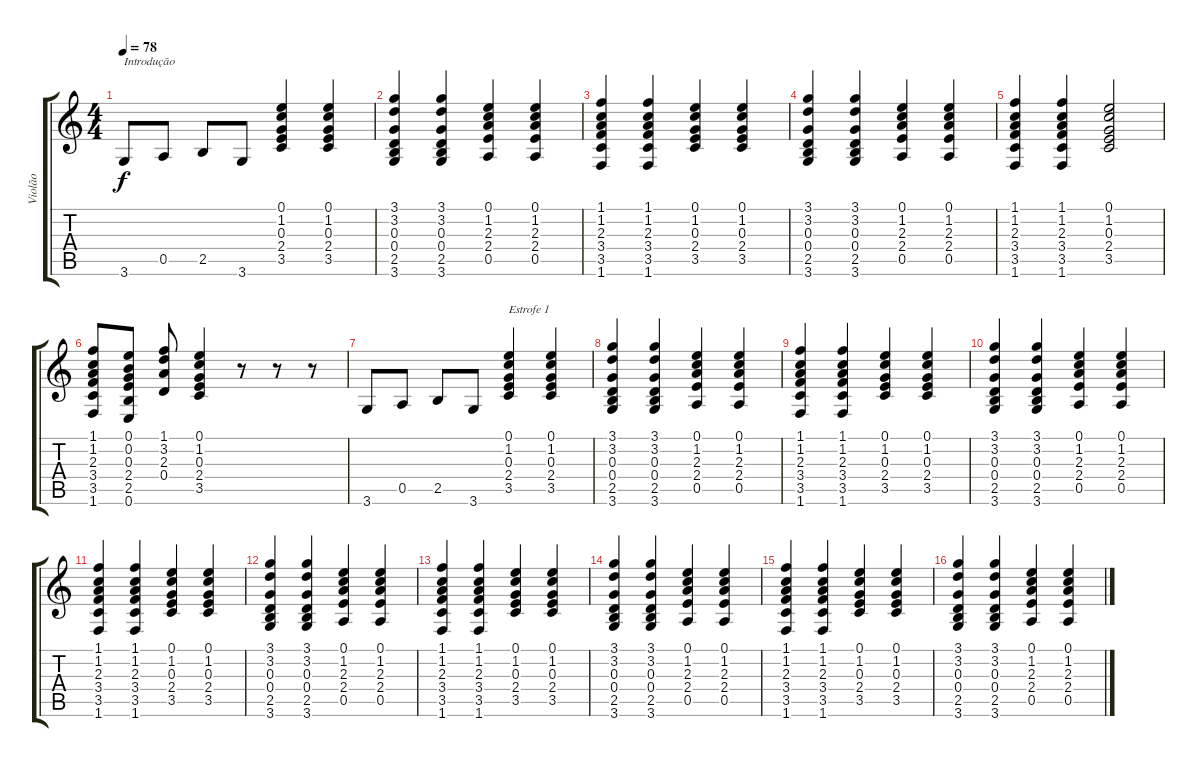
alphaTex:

\track ("Violão" "Violão") {instrument acousticguitarnylon}
\staff {score tabs}
\tuning (E4 B3 G3 D3 A2 E2) {hide}
\ts (4 4)
\tempo 78
\clef g2
\ks c
3.6.8{txt "Introdução" dy f instrument acousticguitarnylon} 0.5.8 2.5.8 3.6.8 (0.1 1.2 0.3 2.4 3.5).4 (0.1 1.2 0.3 2.4 3.5).4 |
(3.1 3.2 0.3 0.4 2.5 3.6).4 (3.1 3.2 0.3 0.4 2.5 3.6).4 (0.1 1.2 2.3 2.4 0.5).4 (0.1 1.2 2.3 2.4 0.5).4 |
(1.1 1.2 2.3 3.4 3.5 1.6).4 (1.1 1.2 2.3 3.4 3.5 1.6).4 (0.1 1.2 0.3 2.4 3.5).4 (0.1 1.2 0.3 2.4 3.5).4 |
(3.1 3.2 0.3 0.4 2.5 3.6).4 (3.1 3.2 0.3 0.4 2.5 3.6).4 (0.1 1.2 2.3 2.4 0.5).4 (0.1 1.2 2.3 2.4 0.5).4 |
(1.1 1.2 2.3 3.4 3.5 1.6).4 (1.1 1.2 2.3 3.4 3.5 1.6).4 (0.1 1.2 0.3 2.4 3.5).2 |
(1.1 1.2 2.3 3.4 3.5 1.6).8 (0.1 0.2 0.3 2.4 2.5 0.6).8 (1.1 3.2 2.3 0.4).8 (0.1 1.2 0.3 2.4 3.5).4 r.8 r.8 r.8 |
3.6.8 0.5.8 2.5.8 3.6.8 (0.1 1.2 0.3 2.4 3.5).4{txt "Estrofe 1"} (0.1 1.2 0.3 2.4 3.5).4 |
(3.1 3.2 0.3 0.4 2.5 3.6).4 (3.1 3.2 0.3 0.4 2.5 3.6).4 (0.1 1.2 2.3 2.4 0.5).4 (0.1 1.2 2.3 2.4 0.5).4 |
(1.1 1.2 2.3 3.4 3.5 1.6).4 (1.1 1.2 2.3 3.4 3.5 1.6).4 (0.1 1.2 0.3 2.4 3.5).4 (0.1 1.2 0.3 2.4 3.5).4 |
(3.1 3.2 0.3 0.4 2.5 3.6).4 (3.1 3.2 0.3 0.4 2.5 3.6).4 (0.1 1.2 2.3 2.4 0.5).4 (0.1 1.2 2.3 2.4 0.5).4 |
(1.1 1.2 2.3 3.4 3.5 1.6).4 (1.1 1.2 2.3 3.4 3.5 1.6).4 (0.1 1.2 0.3 2.4 3.5).4 (0.1 1.2 0.3 2.4 3.5).4 |
(3.1 3.2 0.3 0.4 2.5 3.6).4 (3.1 3.2 0.3 0.4 2.5 3.6).4 (0.1 1.2 2.3 2.4 0.5).4 (0.1 1.2 2.3 2.4 0.5).4 |
(1.1 1.2 2.3 3.4 3.5 1.6).4 (1.1 1.2 2.3 3.4 3.5 1.6).4 (0.1 1.2 0.3 2.4 3.5).4 (0.1 1.2 0.3 2.4 3.5).4 |
(3.1 3.2 0.3 0.4 2.5 3.6).4 (3.1 3.2 0.3 0.4 2.5 3.6).4 (0.1 1.2 2.3 2.4 0.5).4 (0.1 1.2 2.3 2.4 0.5).4 |
(1.1 1.2 2.3 3.4 3.5 1.6).4 (1.1 1.2 2.3 3.4 3.5 1.6).4 (0.1 1.2 0.3 2.4 3.5).4 (0.1 1.2 0.3 2.4 3.5).4 |
(3.1 3.2 0.3 0.4 2.5 3.6).4 (3.1 3.2 0.3 0.4 2.5 3.6).4 (0.1 1.2 2.3 2.4 0.5).4 (0.1 1.2 2.3 2.4 0.5).4
